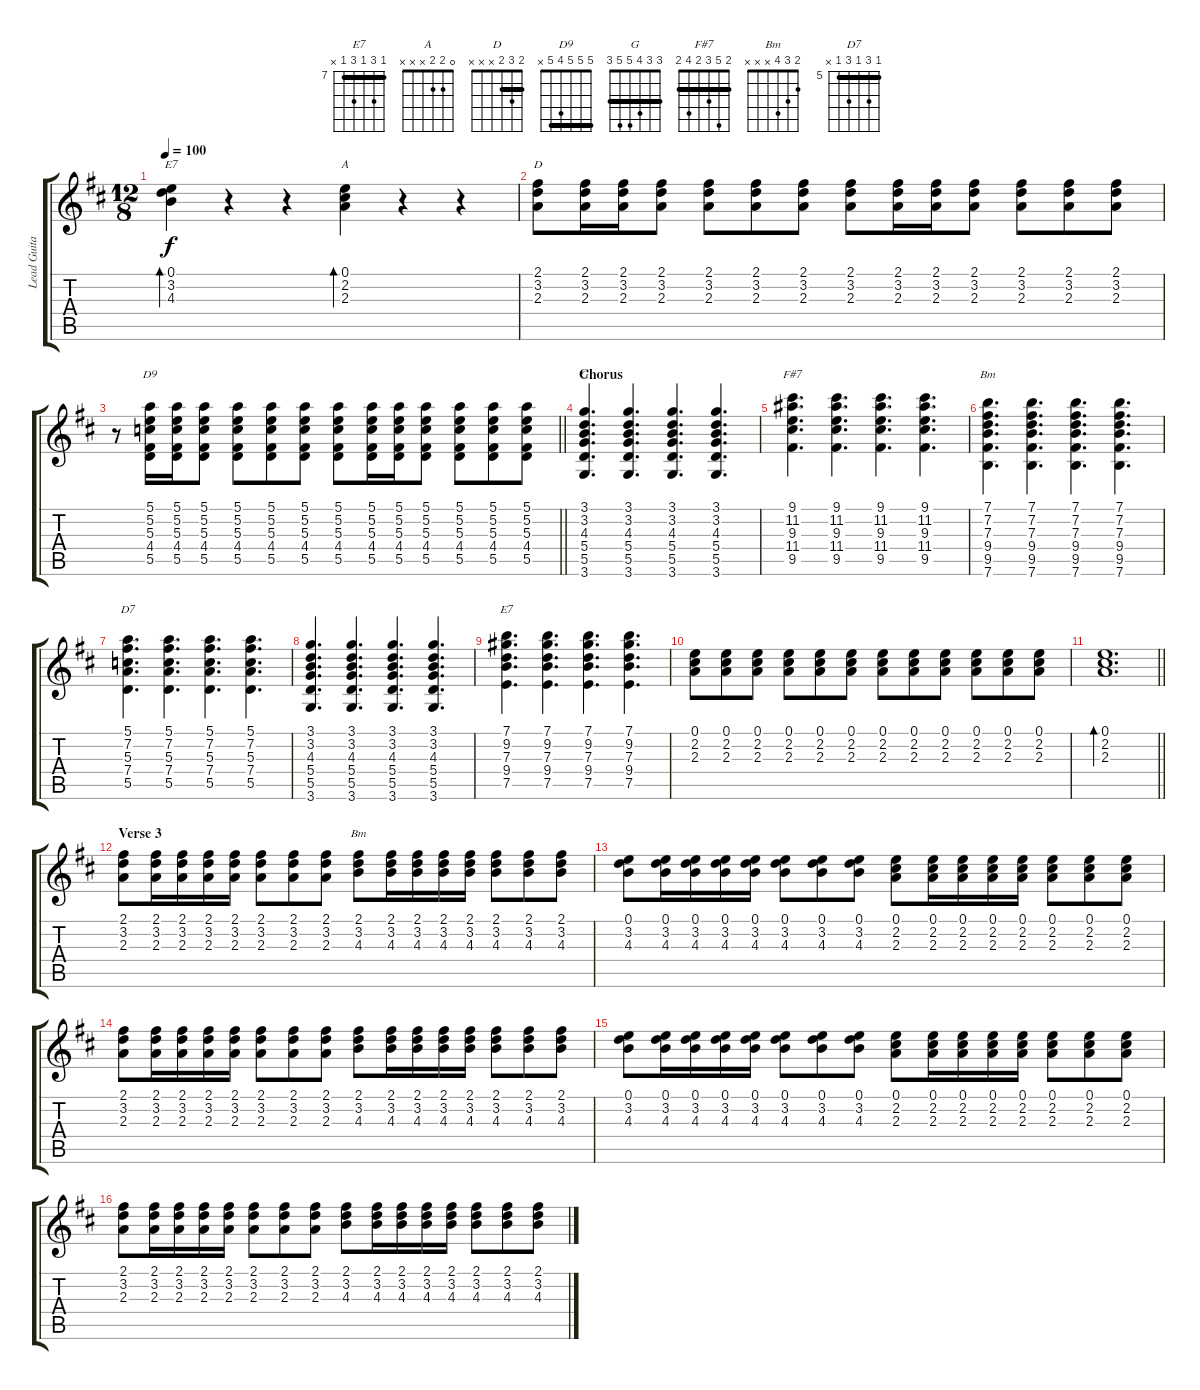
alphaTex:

\track ("Lead Guitar" "Lead Guita") {instrument electricguitarclean}
\staff {score tabs}
\tuning (E4 B3 G3 D3 A2 E2) {hide}
\chord ("E7" 0 3 4 x x x)
\chord ("A" 0 2 2 x x x)
\chord ("D" 2 3 2 x x x) {barre 2}
\chord ("D9" 5 5 5 4 5 x) {barre 5}
\chord ("G" 3 3 4 5 5 3) {barre 3}
\chord ("F#7" 2 5 3 2 4 2) {barre 2}
\chord ("Bm" 7 7 7 9 9 7) {firstfret 7 barre 7}
\chord ("D7" 5 7 5 7 5 x) {firstfret 5 barre 5}
\chord ("E7" 7 9 7 9 7 x) {firstfret 7 barre 7}
\chord ("Bm" 2 3 4 x x x)
\ts (12 8)
\tempo 100
\clef g2
\ks d
(0.1 3.2 4.3).4{bd 480 ch "E7" dy f} r.4 r.4 (0.1 2.2 2.3).4{bd 480 ch "A"} r.4 r.4 |
(2.1 3.2 2.3).8{ch "D"} (2.1 3.2 2.3).16 (2.1 3.2 2.3).16 (2.1 3.2 2.3).8 (2.1 3.2 2.3).8 (2.1 3.2 2.3).8 (2.1 3.2 2.3).8 (2.1 3.2 2.3).8 (2.1 3.2 2.3).16 (2.1 3.2 2.3).16 (2.1 3.2 2.3).8 (2.1 3.2 2.3).8 (2.1 3.2 2.3).8 (2.1 3.2 2.3).8 |
\barLineRight lightlight
r.8 (5.1 5.2 5.3 4.4 5.5).16{ch "D9"} (5.1 5.2 5.3 4.4 5.5).16 (5.1 5.2 5.3 4.4 5.5).8 (5.1 5.2 5.3 4.4 5.5).8 (5.1 5.2 5.3 4.4 5.5).8 (5.1 5.2 5.3 4.4 5.5).8 (5.1 5.2 5.3 4.4 5.5).8 (5.1 5.2 5.3 4.4 5.5).16 (5.1 5.2 5.3 4.4 5.5).16 (5.1 5.2 5.3 4.4 5.5).8 (5.1 5.2 5.3 4.4 5.5).8 (5.1 5.2 5.3 4.4 5.5).8 (5.1 5.2 5.3 4.4 5.5).8 |
\section ("" "Chorus")
(3.1 3.2 4.3 5.4 5.5 3.6).4{d ch "G"} (3.1 3.2 4.3 5.4 5.5 3.6).4{d} (3.1 3.2 4.3 5.4 5.5 3.6).4{d} (3.1 3.2 4.3 5.4 5.5 3.6).4{d} |
(9.1 11.2 9.3 11.4 9.5).4{d ch "F#7"} (9.1 11.2 9.3 11.4 9.5).4{d} (9.1 11.2 9.3 11.4 9.5).4{d} (9.1 11.2 9.3 11.4 9.5).4{d} |
(7.1 7.2 7.3 9.4 9.5 7.6).4{d ch "Bm"} (7.1 7.2 7.3 9.4 9.5 7.6).4{d} (7.1 7.2 7.3 9.4 9.5 7.6).4{d} (7.1 7.2 7.3 9.4 9.5 7.6).4{d} |
(5.1 7.2 5.3 7.4 5.5).4{d ch "D7"} (5.1 7.2 5.3 7.4 5.5).4{d} (5.1 7.2 5.3 7.4 5.5).4{d} (5.1 7.2 5.3 7.4 5.5).4{d} |
(3.1 3.2 4.3 5.4 5.5 3.6).4{d} (3.1 3.2 4.3 5.4 5.5 3.6).4{d} (3.1 3.2 4.3 5.4 5.5 3.6).4{d} (3.1 3.2 4.3 5.4 5.5 3.6).4{d} |
(7.1 9.2 7.3 9.4 7.5).4{d ch "E7"} (7.1 9.2 7.3 9.4 7.5).4{d} (7.1 9.2 7.3 9.4 7.5).4{d} (7.1 9.2 7.3 9.4 7.5).4{d} |
(0.1 2.2 2.3).8 (0.1 2.2 2.3).8 (0.1 2.2 2.3).8 (0.1 2.2 2.3).8 (0.1 2.2 2.3).8 (0.1 2.2 2.3).8 (0.1 2.2 2.3).8 (0.1 2.2 2.3).8 (0.1 2.2 2.3).8 (0.1 2.2 2.3).8 (0.1 2.2 2.3).8 (0.1 2.2 2.3).8 |
\barLineRight lightlight
(0.1 2.2 2.3).1{d bd 480} |
\section ("" "Verse 3")
(2.1 3.2 2.3).8 (2.1 3.2 2.3).16 (2.1 3.2 2.3).16 (2.1 3.2 2.3).16 (2.1 3.2 2.3).16 (2.1 3.2 2.3).8 (2.1 3.2 2.3).8 (2.1 3.2 2.3).8 (2.1 3.2 4.3).8{ch "Bm"} (2.1 3.2 4.3).16 (2.1 3.2 4.3).16 (2.1 3.2 4.3).16 (2.1 3.2 4.3).16 (2.1 3.2 4.3).8 (2.1 3.2 4.3).8 (2.1 3.2 4.3).8 |
(0.1 3.2 4.3).8 (0.1 3.2 4.3).16 (0.1 3.2 4.3).16 (0.1 3.2 4.3).16 (0.1 3.2 4.3).16 (0.1 3.2 4.3).8 (0.1 3.2 4.3).8 (0.1 3.2 4.3).8 (0.1 2.2 2.3).8 (0.1 2.2 2.3).16 (0.1 2.2 2.3).16 (0.1 2.2 2.3).16 (0.1 2.2 2.3).16 (0.1 2.2 2.3).8 (0.1 2.2 2.3).8 (0.1 2.2 2.3).8 |
(2.1 3.2 2.3).8 (2.1 3.2 2.3).16 (2.1 3.2 2.3).16 (2.1 3.2 2.3).16 (2.1 3.2 2.3).16 (2.1 3.2 2.3).8 (2.1 3.2 2.3).8 (2.1 3.2 2.3).8 (2.1 3.2 4.3).8 (2.1 3.2 4.3).16 (2.1 3.2 4.3).16 (2.1 3.2 4.3).16 (2.1 3.2 4.3).16 (2.1 3.2 4.3).8 (2.1 3.2 4.3).8 (2.1 3.2 4.3).8 |
(0.1 3.2 4.3).8 (0.1 3.2 4.3).16 (0.1 3.2 4.3).16 (0.1 3.2 4.3).16 (0.1 3.2 4.3).16 (0.1 3.2 4.3).8 (0.1 3.2 4.3).8 (0.1 3.2 4.3).8 (0.1 2.2 2.3).8 (0.1 2.2 2.3).16 (0.1 2.2 2.3).16 (0.1 2.2 2.3).16 (0.1 2.2 2.3).16 (0.1 2.2 2.3).8 (0.1 2.2 2.3).8 (0.1 2.2 2.3).8 |
(2.1 3.2 2.3).8 (2.1 3.2 2.3).16 (2.1 3.2 2.3).16 (2.1 3.2 2.3).16 (2.1 3.2 2.3).16 (2.1 3.2 2.3).8 (2.1 3.2 2.3).8 (2.1 3.2 2.3).8 (2.1 3.2 4.3).8 (2.1 3.2 4.3).16 (2.1 3.2 4.3).16 (2.1 3.2 4.3).16 (2.1 3.2 4.3).16 (2.1 3.2 4.3).8 (2.1 3.2 4.3).8 (2.1 3.2 4.3).8
